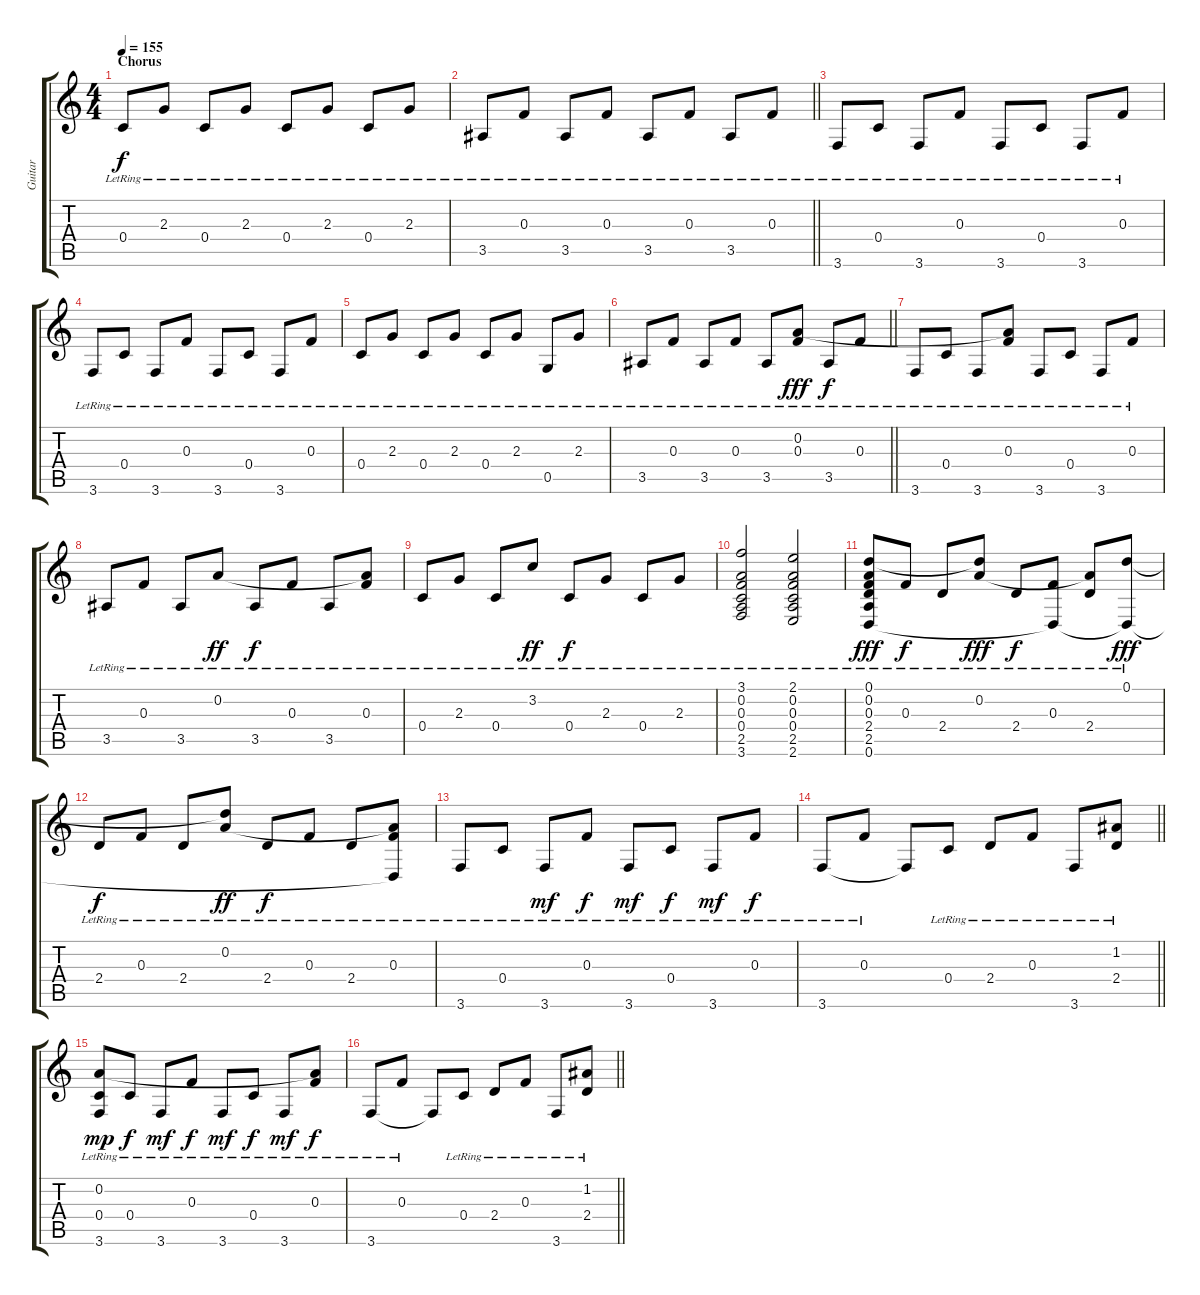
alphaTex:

\track ("Guitar" "Guitar") {instrument acousticguitarsteel}
\staff {score tabs}
\tuning (D4 A3 F3 C3 G2 D2) {hide}
\ts (4 4)
\section ("" "Chorus")
\tempo 155
\clef g2
\ks c
0.4{lr}.8{dy f} 2.3{lr}.8 0.4{lr}.8 2.3{lr}.8 0.4{lr}.8 2.3{lr}.8 0.4{lr}.8 2.3{lr}.8 |
\barLineRight lightlight
3.5{lr}.8 0.3{lr}.8 3.5{lr}.8 0.3{lr}.8 3.5{lr}.8 0.3{lr}.8 3.5{lr}.8 0.3{lr}.8 |
3.6{lr}.8 0.4{lr}.8 3.6{lr}.8 0.3{lr}.8 3.6{lr}.8 0.4{lr}.8 3.6{lr}.8 0.3{lr}.8 |
3.6{lr}.8 0.4{lr}.8 3.6{lr}.8 0.3{lr}.8 3.6{lr}.8 0.4{lr}.8 3.6{lr}.8 0.3{lr}.8 |
0.4{lr}.8 2.3{lr}.8 0.4{lr}.8 2.3{lr}.8 0.4{lr}.8 2.3{lr}.8 0.5{lr}.8 2.3{lr}.8 |
\barLineRight lightlight
3.5{lr}.8 0.3{lr}.8 3.5{lr}.8 0.3{lr}.8 3.5{lr}.8 (0.2{lr} 0.3{lr}).8{dy fff} 3.5{lr}.8{dy f} 0.3{lr}.8 |
3.6{lr}.8 0.4{lr}.8 3.6{lr}.8 (0.2{t} 0.3{lr}).8 3.6{lr}.8 0.4{lr}.8 3.6{lr}.8 0.3{lr}.8 |
3.5{lr}.8 0.3{lr}.8 3.5{lr}.8 0.2{lr}.8{dy ff} 3.5{lr}.8{dy f} 0.3{lr}.8 3.5{lr}.8 (0.2{t} 0.3{lr}).8 |
0.4{lr}.8 2.3{lr}.8 0.4{lr}.8 3.2{lr}.8{dy ff} 0.4{lr}.8{dy f} 2.3{lr}.8 0.4{lr}.8 2.3{lr}.8 |
(3.1{lr} 0.2{lr} 0.3{lr} 0.4{lr} 2.5{lr} 3.6{lr}).2 (2.1{lr} 0.2{lr} 0.3{lr} 0.4{lr} 2.5{lr} 2.6{lr}).2 |
(0.1{lr} 0.2{lr} 0.3{lr} 2.4{lr} 2.5{lr} 0.6{lr}).8{dy fff} 0.3{lr}.8{dy f} 2.4{lr}.8 (0.1{t} 0.2{lr}).8{dy fff} 2.4{lr}.8{dy f} (0.3{lr} 0.6{t}).8 (0.2{t} 2.4{lr}).8 (0.1{lr} 0.6{t}).8{dy fff} |
2.4{lr}.8{dy f} 0.3{lr}.8 2.4{lr}.8 (0.1{t} 0.2{lr}).8{dy ff} 2.4{lr}.8{dy f} 0.3{lr}.8 2.4{lr}.8 (0.2{t} 0.3{lr} 0.6{t}).8 |
3.6{lr}.8 0.4{lr}.8 3.6{lr}.8{dy mf} 0.3{lr}.8{dy f} 3.6{lr}.8{dy mf} 0.4{lr}.8{dy f} 3.6{lr}.8{dy mf} 0.3{lr}.8{dy f} |
\barLineRight lightlight
3.6{lr}.8 0.3{lr}.8 3.6{t}.8 0.4{lr}.8 2.4{lr}.8 0.3{lr}.8 3.6{lr}.8 (1.2 2.4{lr}).8 |
(0.2 0.4{lr} 3.6{lr}).8{dy mp} 0.4{lr}.8{dy f} 3.6{lr}.8{dy mf} 0.3{lr}.8{dy f} 3.6{lr}.8{dy mf} 0.4{lr}.8{dy f} 3.6{lr}.8{dy mf} (0.2{t} 0.3{lr}).8{dy f} |
\barLineRight lightlight
3.6{lr}.8 0.3{lr}.8 3.6{t}.8 0.4{lr}.8 2.4{lr}.8 0.3{lr}.8 3.6{lr}.8 (1.2 2.4{lr}).8
